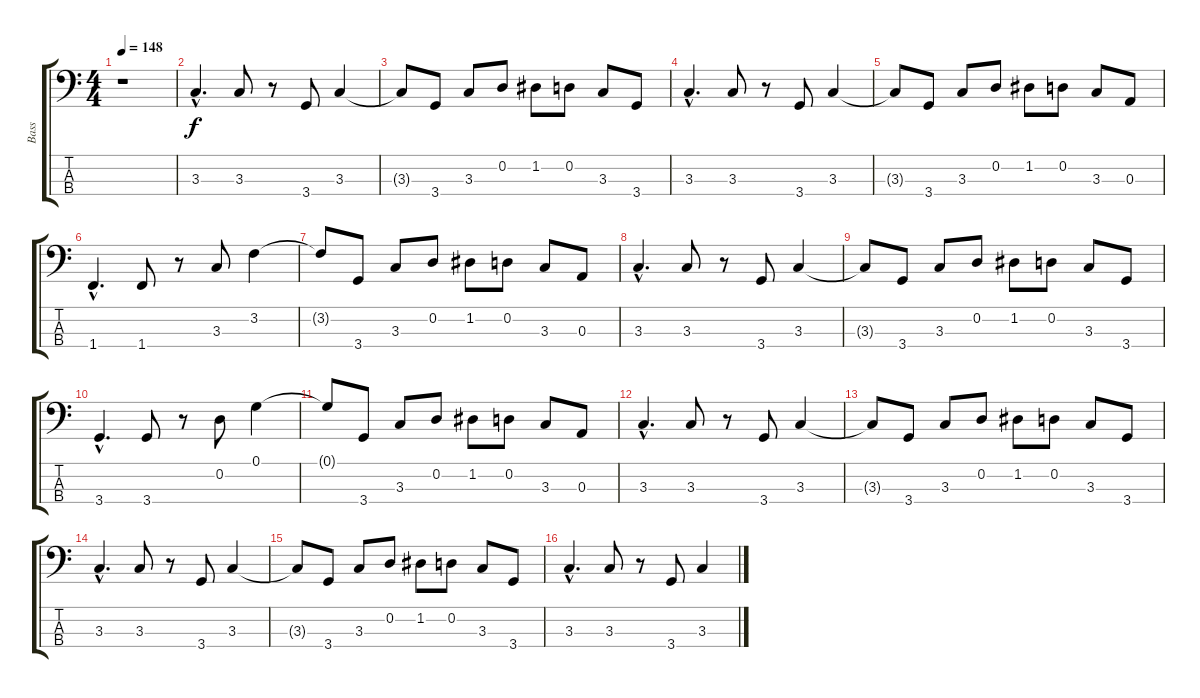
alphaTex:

\track ("Bass" "Bass") {instrument electricbassfinger}
\staff {score tabs}
\tuning (G2 D2 A1 E1) {hide}
\ts (4 4)
\tempo 148
\clef f4
\ks c
r.1{dy f instrument electricbassfinger} |
3.3{hac}.4{d} 3.3.8 r.8 3.4.8 3.3.4 |
3.3{t}.8 3.4.8 3.3.8 0.2.8 1.2.8 0.2.8 3.3.8 3.4.8 |
3.3{hac}.4{d} 3.3.8 r.8 3.4.8 3.3.4 |
3.3{t}.8 3.4.8 3.3.8 0.2.8 1.2.8 0.2.8 3.3.8 0.3.8 |
1.4{hac}.4{d} 1.4.8 r.8 3.3.8 3.2.4 |
3.2{t}.8 3.4.8 3.3.8 0.2.8 1.2.8 0.2.8 3.3.8 0.3.8 |
3.3{hac}.4{d} 3.3.8 r.8 3.4.8 3.3.4 |
3.3{t}.8 3.4.8 3.3.8 0.2.8 1.2.8 0.2.8 3.3.8 3.4.8 |
3.4{hac}.4{d} 3.4.8 r.8 0.2.8 0.1.4 |
0.1{t}.8 3.4.8 3.3.8 0.2.8 1.2.8 0.2.8 3.3.8 0.3.8 |
3.3{hac}.4{d} 3.3.8 r.8 3.4.8 3.3.4 |
3.3{t}.8 3.4.8 3.3.8 0.2.8 1.2.8 0.2.8 3.3.8 3.4.8 |
3.3{hac}.4{d} 3.3.8 r.8 3.4.8 3.3.4 |
3.3{t}.8 3.4.8 3.3.8 0.2.8 1.2.8 0.2.8 3.3.8 3.4.8 |
3.3{hac}.4{d} 3.3.8 r.8 3.4.8 3.3.4
